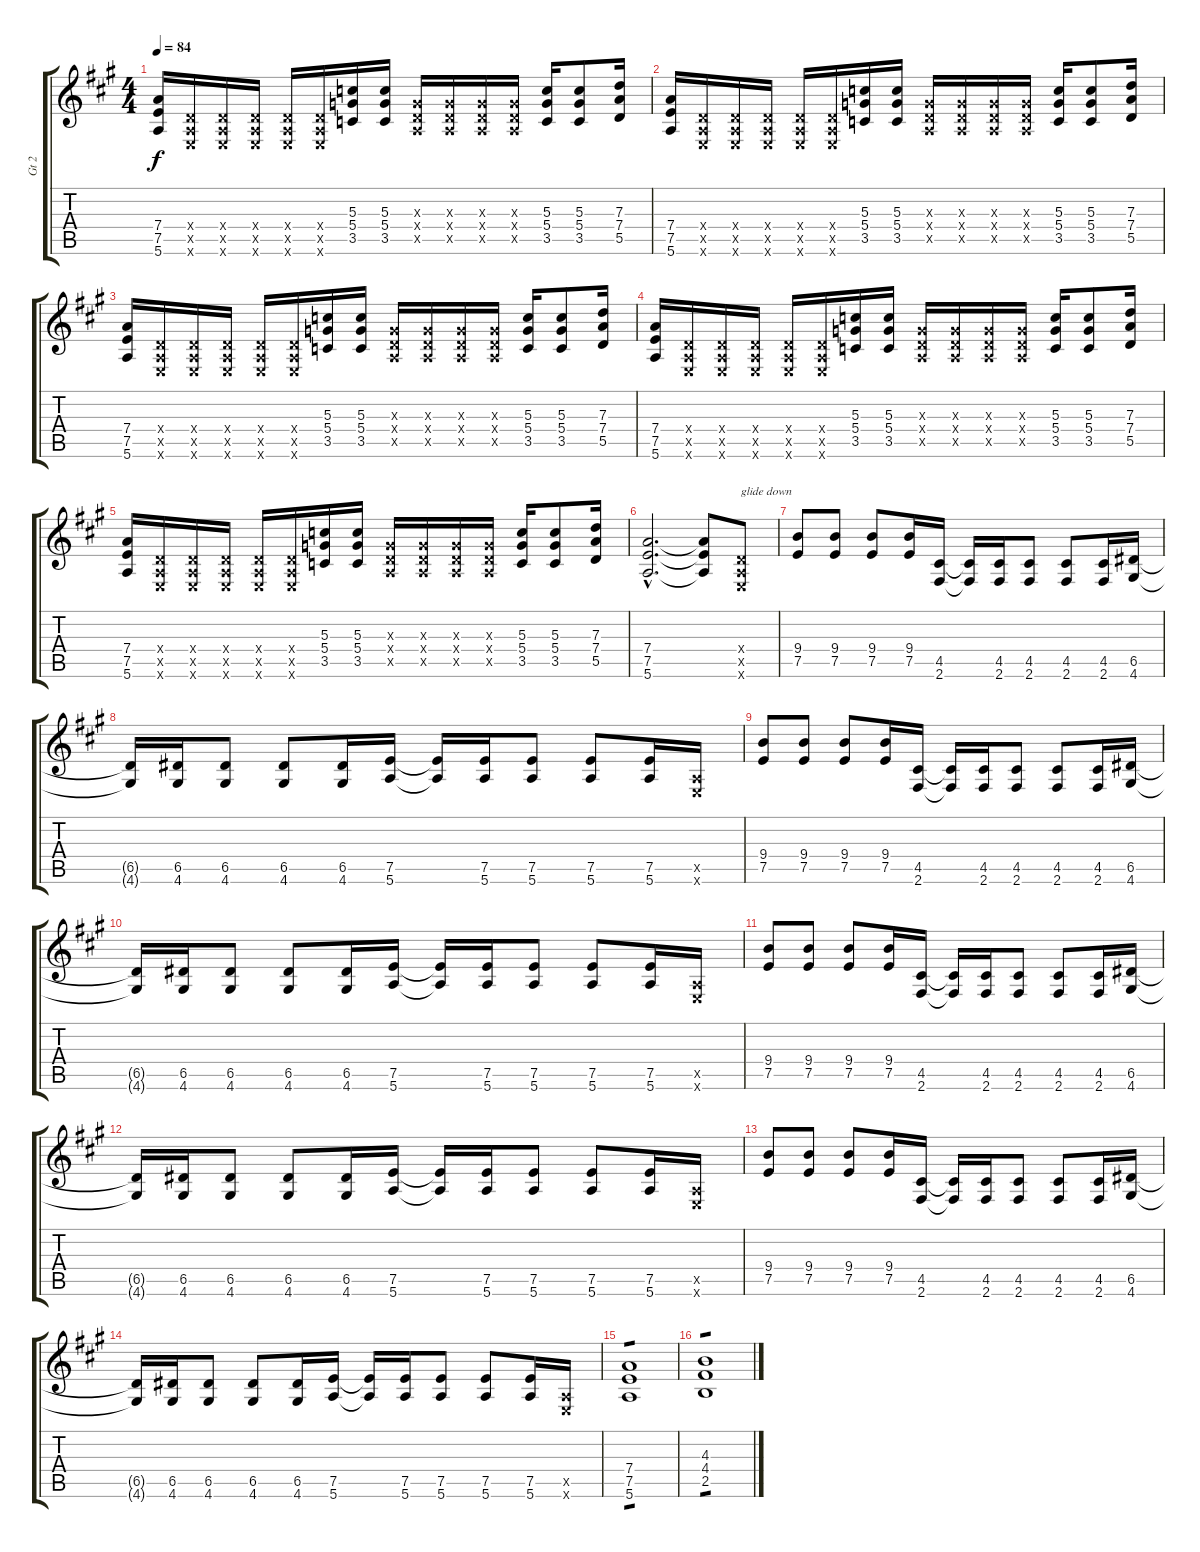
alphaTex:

\track ("Gt 2" "Gt 2") {instrument overdrivenguitar}
\staff {score tabs}
\tuning (E4 B3 G3 D3 A2 E2) {hide}
\ts (4 4)
\tempo 84
\clef g2
\ks a
(7.4 7.5 5.6).16{dy f} (0.4{x} 0.5{x} 0.6{x}).16 (0.4{x} 0.5{x} 0.6{x}).16 (0.4{x} 0.5{x} 0.6{x}).16 (0.4{x} 0.5{x} 0.6{x}).16 (0.4{x} 0.5{x} 0.6{x}).16 (5.3 5.4 3.5).16 (5.3 5.4 3.5).16 (0.3{x} 0.4{x} 0.5{x}).16 (0.3{x} 0.4{x} 0.5{x}).16 (0.3{x} 0.4{x} 0.5{x}).16 (0.3{x} 0.4{x} 0.5{x}).16 (5.3 5.4 3.5).16 (5.3 5.4 3.5).8 (7.3 7.4 5.5).16 |
(7.4 7.5 5.6).16 (0.4{x} 0.5{x} 0.6{x}).16 (0.4{x} 0.5{x} 0.6{x}).16 (0.4{x} 0.5{x} 0.6{x}).16 (0.4{x} 0.5{x} 0.6{x}).16 (0.4{x} 0.5{x} 0.6{x}).16 (5.3 5.4 3.5).16 (5.3 5.4 3.5).16 (0.3{x} 0.4{x} 0.5{x}).16 (0.3{x} 0.4{x} 0.5{x}).16 (0.3{x} 0.4{x} 0.5{x}).16 (0.3{x} 0.4{x} 0.5{x}).16 (5.3 5.4 3.5).16 (5.3 5.4 3.5).8 (7.3 7.4 5.5).16 |
(7.4 7.5 5.6).16 (0.4{x} 0.5{x} 0.6{x}).16 (0.4{x} 0.5{x} 0.6{x}).16 (0.4{x} 0.5{x} 0.6{x}).16 (0.4{x} 0.5{x} 0.6{x}).16 (0.4{x} 0.5{x} 0.6{x}).16 (5.3 5.4 3.5).16 (5.3 5.4 3.5).16 (0.3{x} 0.4{x} 0.5{x}).16 (0.3{x} 0.4{x} 0.5{x}).16 (0.3{x} 0.4{x} 0.5{x}).16 (0.3{x} 0.4{x} 0.5{x}).16 (5.3 5.4 3.5).16 (5.3 5.4 3.5).8 (7.3 7.4 5.5).16 |
(7.4 7.5 5.6).16 (0.4{x} 0.5{x} 0.6{x}).16 (0.4{x} 0.5{x} 0.6{x}).16 (0.4{x} 0.5{x} 0.6{x}).16 (0.4{x} 0.5{x} 0.6{x}).16 (0.4{x} 0.5{x} 0.6{x}).16 (5.3 5.4 3.5).16 (5.3 5.4 3.5).16 (0.3{x} 0.4{x} 0.5{x}).16 (0.3{x} 0.4{x} 0.5{x}).16 (0.3{x} 0.4{x} 0.5{x}).16 (0.3{x} 0.4{x} 0.5{x}).16 (5.3 5.4 3.5).16 (5.3 5.4 3.5).8 (7.3 7.4 5.5).16 |
(7.4 7.5 5.6).16 (0.4{x} 0.5{x} 0.6{x}).16 (0.4{x} 0.5{x} 0.6{x}).16 (0.4{x} 0.5{x} 0.6{x}).16 (0.4{x} 0.5{x} 0.6{x}).16 (0.4{x} 0.5{x} 0.6{x}).16 (5.3 5.4 3.5).16 (5.3 5.4 3.5).16 (0.3{x} 0.4{x} 0.5{x}).16 (0.3{x} 0.4{x} 0.5{x}).16 (0.3{x} 0.4{x} 0.5{x}).16 (0.3{x} 0.4{x} 0.5{x}).16 (5.3 5.4 3.5).16 (5.3 5.4 3.5).8 (7.3 7.4 5.5).16 |
(7.4{hac} 7.5{hac} 5.6{hac}).2{d} (7.4{t} 7.5{t} 5.6{t}).8 (0.4{x} 0.5{x} 0.6{x}).8{txt "glide down"} |
(9.4 7.5).8{volume 12} (9.4 7.5).8 (9.4 7.5).8 (9.4 7.5).16 (4.5 2.6).16 (4.5{t} 2.6{t}).16 (4.5 2.6).16 (4.5 2.6).8 (4.5 2.6).8 (4.5 2.6).16 (6.5 4.6).16 |
(6.5{t} 4.6{t}).16 (6.5 4.6).16 (6.5 4.6).8 (6.5 4.6).8 (6.5 4.6).16 (7.5 5.6).16 (7.5{t} 5.6{t}).16 (7.5 5.6).16 (7.5 5.6).8 (7.5 5.6).8 (7.5 5.6).16 (0.5{x} 0.6{x}).16 |
(9.4 7.5).8 (9.4 7.5).8 (9.4 7.5).8 (9.4 7.5).16 (4.5 2.6).16 (4.5{t} 2.6{t}).16 (4.5 2.6).16 (4.5 2.6).8 (4.5 2.6).8 (4.5 2.6).16 (6.5 4.6).16 |
(6.5{t} 4.6{t}).16 (6.5 4.6).16 (6.5 4.6).8 (6.5 4.6).8 (6.5 4.6).16 (7.5 5.6).16 (7.5{t} 5.6{t}).16 (7.5 5.6).16 (7.5 5.6).8 (7.5 5.6).8 (7.5 5.6).16 (0.5{x} 0.6{x}).16 |
(9.4 7.5).8 (9.4 7.5).8 (9.4 7.5).8 (9.4 7.5).16 (4.5 2.6).16 (4.5{t} 2.6{t}).16 (4.5 2.6).16 (4.5 2.6).8 (4.5 2.6).8 (4.5 2.6).16 (6.5 4.6).16 |
(6.5{t} 4.6{t}).16 (6.5 4.6).16 (6.5 4.6).8 (6.5 4.6).8 (6.5 4.6).16 (7.5 5.6).16 (7.5{t} 5.6{t}).16 (7.5 5.6).16 (7.5 5.6).8 (7.5 5.6).8 (7.5 5.6).16 (0.5{x} 0.6{x}).16 |
(9.4 7.5).8 (9.4 7.5).8 (9.4 7.5).8 (9.4 7.5).16 (4.5 2.6).16 (4.5{t} 2.6{t}).16 (4.5 2.6).16 (4.5 2.6).8 (4.5 2.6).8 (4.5 2.6).16 (6.5 4.6).16 |
(6.5{t} 4.6{t}).16 (6.5 4.6).16 (6.5 4.6).8 (6.5 4.6).8 (6.5 4.6).16 (7.5 5.6).16 (7.5{t} 5.6{t}).16 (7.5 5.6).16 (7.5 5.6).8 (7.5 5.6).8 (7.5 5.6).16 (0.5{x} 0.6{x}).16 |
(7.4 7.5 5.6).1{tp 1} |
(4.3 4.4 2.5).1{tp 1}
